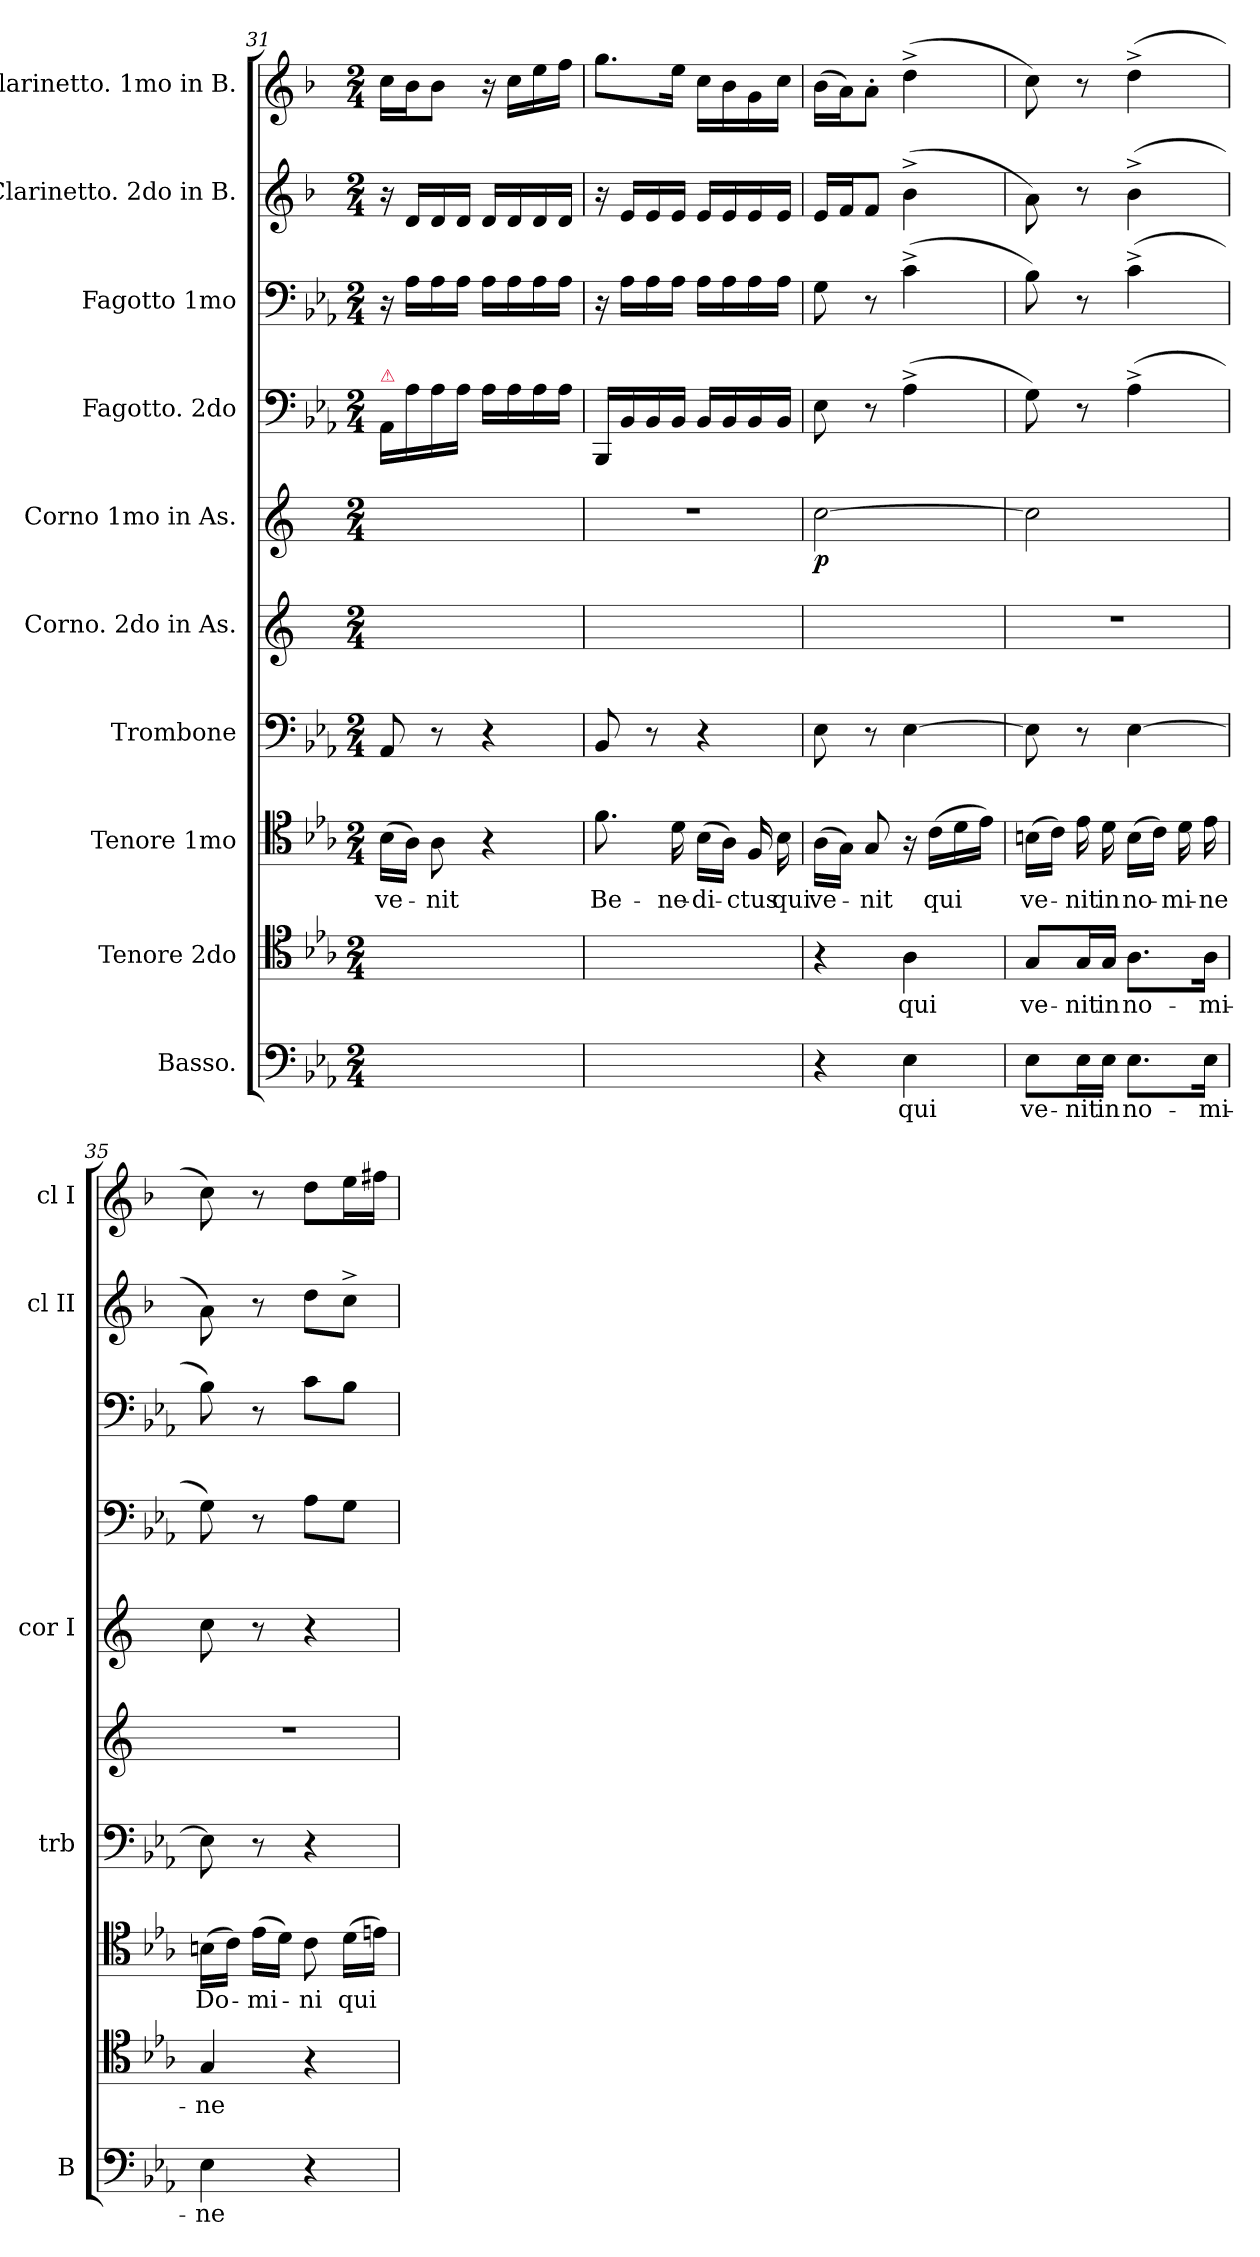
**kern	**text	**kern	**text	**kern	**text	**kern	**kern	**kern	**dynam	**kern	**kern	**kern	**kern
*part10	*part10	*part9	*part9	*part8	*part8	*part7	*part6	*part5	*part5	*part4	*part3	*part2	*part1
*staff10	*staff10	*staff9	*staff9	*staff8	*staff8	*staff7	*staff6	*staff5	*staff5	*staff4	*staff3	*staff2	*staff1
*I"Basso.	*	*I"Tenore 2do	*	*I"Tenore 1mo	*	*I"Trombone	*I"Corno. 2do in As.	*I"Corno 1mo in As.	*	*I"Fagotto. 2do	*I"Fagotto 1mo	*I"Clarinetto. 2do in B.	*I"Clarinetto. 1mo in B.
*I'B	*	*	*	*	*	*I'trb	*	*I'cor I	*	*	*	*I'cl II	*I'cl I
*clefF4	*	*clefC4	*	*clefC4	*	*clefF4	*clefG2	*clefG2	*	*clefF4	*clefF4	*clefG2	*clefG2
*	*	*	*	*	*	*	*ITrd5c9	*ITrd5c9	*	*	*	*ITrd1c2	*ITrd1c2
*k[b-e-a-]	*	*k[b-e-a-]	*	*k[b-e-a-]	*	*k[b-e-a-]	*k[b-e-a-]	*k[b-e-a-]	*	*k[b-e-a-]	*k[b-e-a-]	*k[b-e-a-]	*k[b-e-a-]
*M2/4	*	*M2/4	*	*M2/4	*	*M2/4	*M2/4	*M2/4	*	*M2/4	*M2/4	*M2/4	*M2/4
=31	=31	=31	=31	=31	=31	=31	=31	=31	=31	=31	=31	=31	=31
!	!	!	!	!	!	!	!	!	!	!LO:TX:a:color=crimson:t=⚠	!	!	!
2ryy	.	2ryy	.	(16B-\LL	ve-	8AA-/	2ryy	2ryy	.	16AA-/LL	16r	16r	16b-\LL
.	.	.	.	16A-\JJ)	.	.	.	.	.	16A-\	16A-\LL	16c/LL	16a-\J
.	.	.	.	8A-\	-nit	8r	.	.	.	16A-\	16A-\	16c/	8a-\J
.	.	.	.	.	.	.	.	.	.	16A-\JJ	16A-\JJ	16c/JJ	.
.	.	.	.	4r	.	4r	.	.	.	16A-\LL	16A-\LL	16c/LL	16r
.	.	.	.	.	.	.	.	.	.	16A-\	16A-\	16c/	16b-\LL
.	.	.	.	.	.	.	.	.	.	16A-\	16A-\	16c/	16dd\
.	.	.	.	.	.	.	.	.	.	16A-\JJ	16A-\JJ	16c/JJ	16ee-\JJ
=32	=32	=32	=32	=32	=32	=32	=32	=32	=32	=32	=32	=32	=32
2ryy	.	2ryy	.	8.f\	Be-	8BB-/	2ryy	2r	.	16BBB-/LL	16r	16r	8.ff\L
.	.	.	.	.	.	.	.	.	.	16BB-/	16A-\LL	16d/LL	.
.	.	.	.	.	.	8r	.	.	.	16BB-/	16A-\	16d/	.
.	.	.	.	16d\	-ne-	.	.	.	.	16BB-/JJ	16A-\JJ	16d/JJ	16dd\Jk
.	.	.	.	(16B-\LL	-di-	4r	.	.	.	16BB-/LL	16A-\LL	16d/LL	16b-\LL
.	.	.	.	16A-\JJ)	.	.	.	.	.	16BB-/	16A-\	16d/	16a-\
.	.	.	.	16F/	-ctus	.	.	.	.	16BB-/	16A-\	16d/	16f\
.	.	.	.	16B-\	qui	.	.	.	.	16BB-/JJ	16A-\JJ	16d/JJ	16b-\JJ
=33	=33	=33	=33	=33	=33	=33	=33	=33	=33	=33	=33	=33	=33
!	!	!	!	!	!	!	!	!	!LO:DY:b	!	!	!	!
4r	.	4r	.	(16A-\LL	ve-	8E-\	2ryy	[2e-\	p	8E-\	8G\	16d/LL	(16a-\LL
.	.	.	.	16G\JJ)	.	.	.	.	.	.	.	16e-/J	16g\J)
.	.	.	.	8G/	-nit	8r	.	.	.	8r	8r	8e-/J	8g'\J
4E-\	qui	4A-\	qui	16r	.	[4E-\	.	.	.	(4A-^\	(4c^\	(4a-^\	(4cc^\
.	.	.	.	(16c\LL	qui	.	.	.	.	.	.	.	.
.	.	.	.	16d\	.	.	.	.	.	.	.	.	.
.	.	.	.	16e-\JJ)	.	.	.	.	.	.	.	.	.
=34	=34	=34	=34	=34	=34	=34	=34	=34	=34	=34	=34	=34	=34
8E-\L	ve-	8G/L	ve-	(16Bn\LL	ve-	8E-\]	2r	2e-\]	.	8G\)	8B-\)	8g\)	8b-\)
.	.	.	.	16c\JJ)	.	.	.	.	.	.	.	.	.
16E-\L	-nit	16G/L	-nit	16e-\	-nit	8r	.	.	.	8r	8r	8r	8r
16E-\JJ	in	16G/JJ	in	16d\	in	.	.	.	.	.	.	.	.
8.E-\L	no-	8.A-\L	no-	(16B\LL	no-	[4E-\	.	.	.	(4A-^\	(4c^\	(4a-^\	(4cc^\
.	.	.	.	16c\JJ)	.	.	.	.	.	.	.	.	.
.	.	.	.	16d\	-mi-	.	.	.	.	.	.	.	.
16E-\Jk	-mi-	16A-\Jk	-mi-	16e-\	-ne	.	.	.	.	.	.	.	.
=35	=35	=35	=35	=35	=35	=35	=35	=35	=35	=35	=35	=35	=35
4E-\	-ne	4G/	-ne	(16Bn\LL	Do-	8E-\]	2r	8e-\	.	8G\)	8B-\)	8g\)	8b-\)
.	.	.	.	16c\JJ)	.	.	.	.	.	.	.	.	.
.	.	.	.	(16e-\LL	-mi-	8r	.	8r	.	8r	8r	8r	8r
.	.	.	.	16d\JJ)	.	.	.	.	.	.	.	.	.
4r	.	4r	.	8c\	-ni	4r	.	4r	.	8A-\L	8c\L	8cc\L	8cc\L
.	.	.	.	(16d\LL	qui	.	.	.	.	8G\J	8B-\J	8b-^\J	16dd\L
.	.	.	.	16en\JJ)	.	.	.	.	.	.	.	.	16een\JJ
=	=	=	=	=	=	=	=	=	=	=	=	=	=
*-	*-	*-	*-	*-	*-	*-	*-	*-	*-	*-	*-	*-	*-
